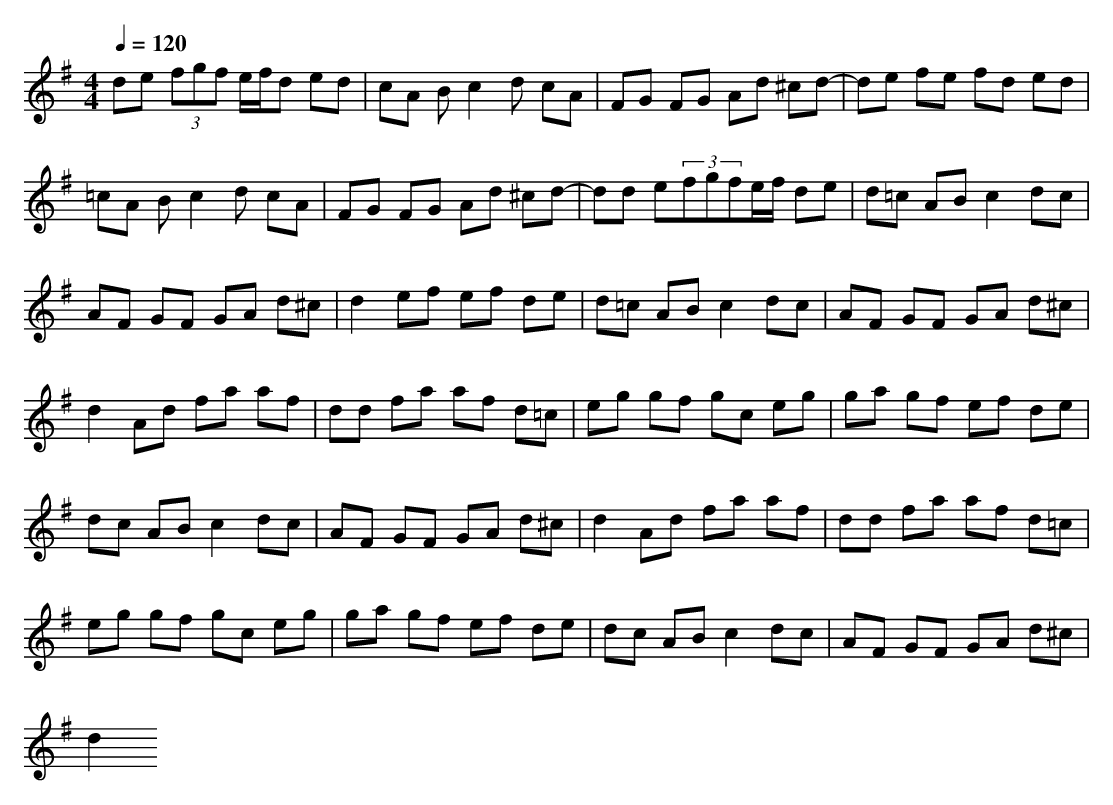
X:1
T:
M: 4/4
L: 1/8
Q:1/4=120
K:G % 1 sharps
de (3fgf e/2f/2d ed|cA Bc2d cA|FG FG Ad ^cd-|de fe fd ed|
=cA Bc2d cA|FG FG Ad ^cd-|dd e(3fgfe/2f/2 de|d=c AB c2 dc|
AF GF GA d^c|d2 ef ef de|d=c AB c2 dc|AF GF GA d^c|
d2 Ad fa af|dd fa af d=c|eg gf gc eg|ga gf ef de|
dc AB c2 dc|AF GF GA d^c|d2 Ad fa af|dd fa af d=c|
eg gf gc eg|ga gf ef de|dc AB c2 dc|AF GF GA d^c|
d2
